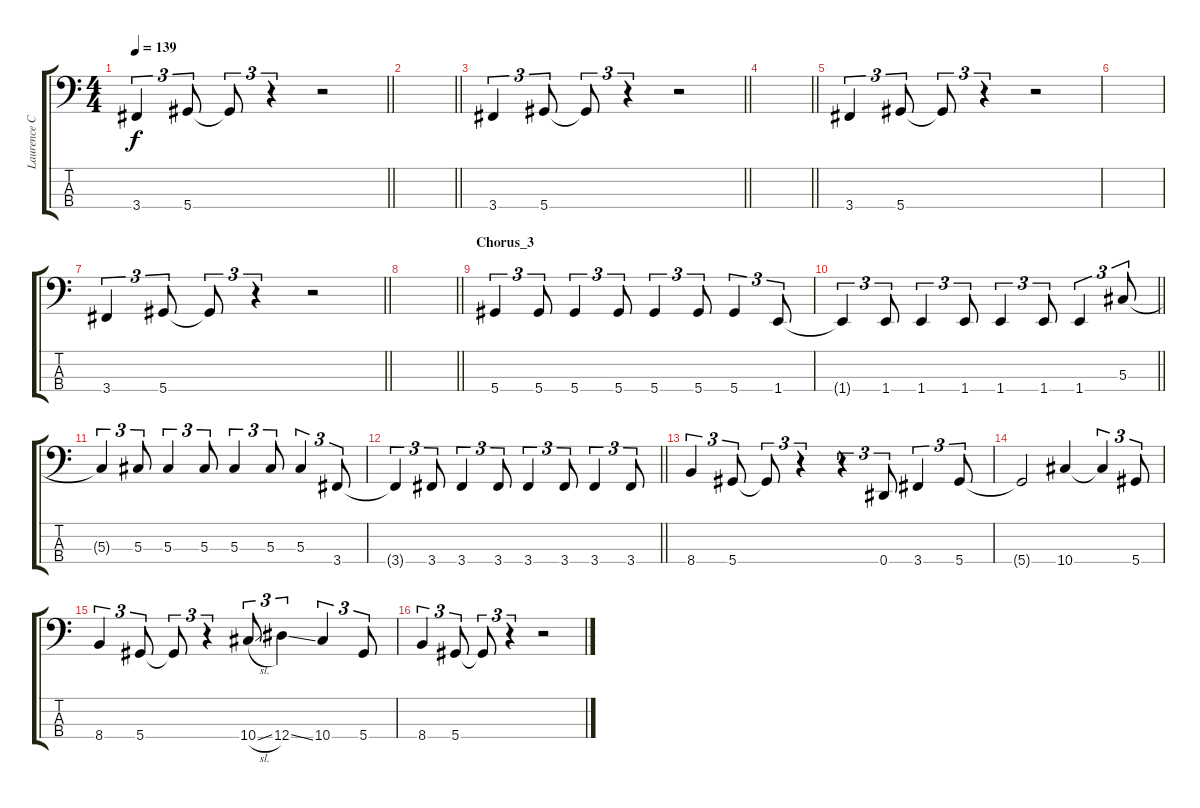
\track ("Laurence Cottle" "Laurence C") {instrument electricbassfinger}
\staff {score tabs}
\tuning (Gb2 Db2 Ab1 Eb1) {hide}
\ts (4 4)
\tempo 139
\clef f4
\barLineRight lightlight
\ks c
3.4.4{tu (3 2) dy f} 5.4.8{tu (3 2)} 5.4{t}.8{tu (3 2)} r.4{tu (3 2)} r.2 |
\barLineRight lightlight
|
\barLineRight lightlight
3.4.4{tu (3 2)} 5.4.8{tu (3 2)} 5.4{t}.8{tu (3 2)} r.4{tu (3 2)} r.2 |
\barLineRight lightlight
|
3.4.4{tu (3 2)} 5.4.8{tu (3 2)} 5.4{t}.8{tu (3 2)} r.4{tu (3 2)} r.2 |
|
\barLineRight lightlight
3.4.4{tu (3 2)} 5.4.8{tu (3 2)} 5.4{t}.8{tu (3 2)} r.4{tu (3 2)} r.2 |
\barLineRight lightlight
|
\section ("" "Chorus_3")
5.4.4{tu (3 2)} 5.4.8{tu (3 2)} 5.4.4{tu (3 2)} 5.4.8{tu (3 2)} 5.4.4{tu (3 2)} 5.4.8{tu (3 2)} 5.4.4{tu (3 2)} 1.4.8{tu (3 2)} |
\barLineRight lightlight
1.4{t}.4{tu (3 2)} 1.4.8{tu (3 2)} 1.4.4{tu (3 2)} 1.4.8{tu (3 2)} 1.4.4{tu (3 2)} 1.4.8{tu (3 2)} 1.4.4{tu (3 2)} 5.3.8{tu (3 2)} |
5.3{t}.4{tu (3 2)} 5.3.8{tu (3 2)} 5.3.4{tu (3 2)} 5.3.8{tu (3 2)} 5.3.4{tu (3 2)} 5.3.8{tu (3 2)} 5.3.4{tu (3 2)} 3.4.8{tu (3 2)} |
\barLineRight lightlight
3.4{t}.4{tu (3 2)} 3.4.8{tu (3 2)} 3.4.4{tu (3 2)} 3.4.8{tu (3 2)} 3.4.4{tu (3 2)} 3.4.8{tu (3 2)} 3.4.4{tu (3 2)} 3.4.8{tu (3 2)} |
8.4.4{tu (3 2)} 5.4.8{tu (3 2)} 5.4{t}.8{tu (3 2)} r.4{tu (3 2)} r.4{tu (3 2)} 0.4.8{tu (3 2)} 3.4.4{tu (3 2)} 5.4.8{tu (3 2)} |
5.4{t}.2 10.4.4 10.4{t}.4{tu (3 2)} 5.4.8{tu (3 2)} |
8.4.4{tu (3 2)} 5.4.8{tu (3 2)} 5.4{t}.8{tu (3 2)} r.4{tu (3 2)} 10.4{sl}.8{tu (3 2)} 12.4{ss}.4{tu (3 2)} 10.4.4{tu (3 2)} 5.4.8{tu (3 2)} |
8.4.4{tu (3 2)} 5.4.8{tu (3 2)} 5.4{t}.8{tu (3 2)} r.4{tu (3 2)} r.2
